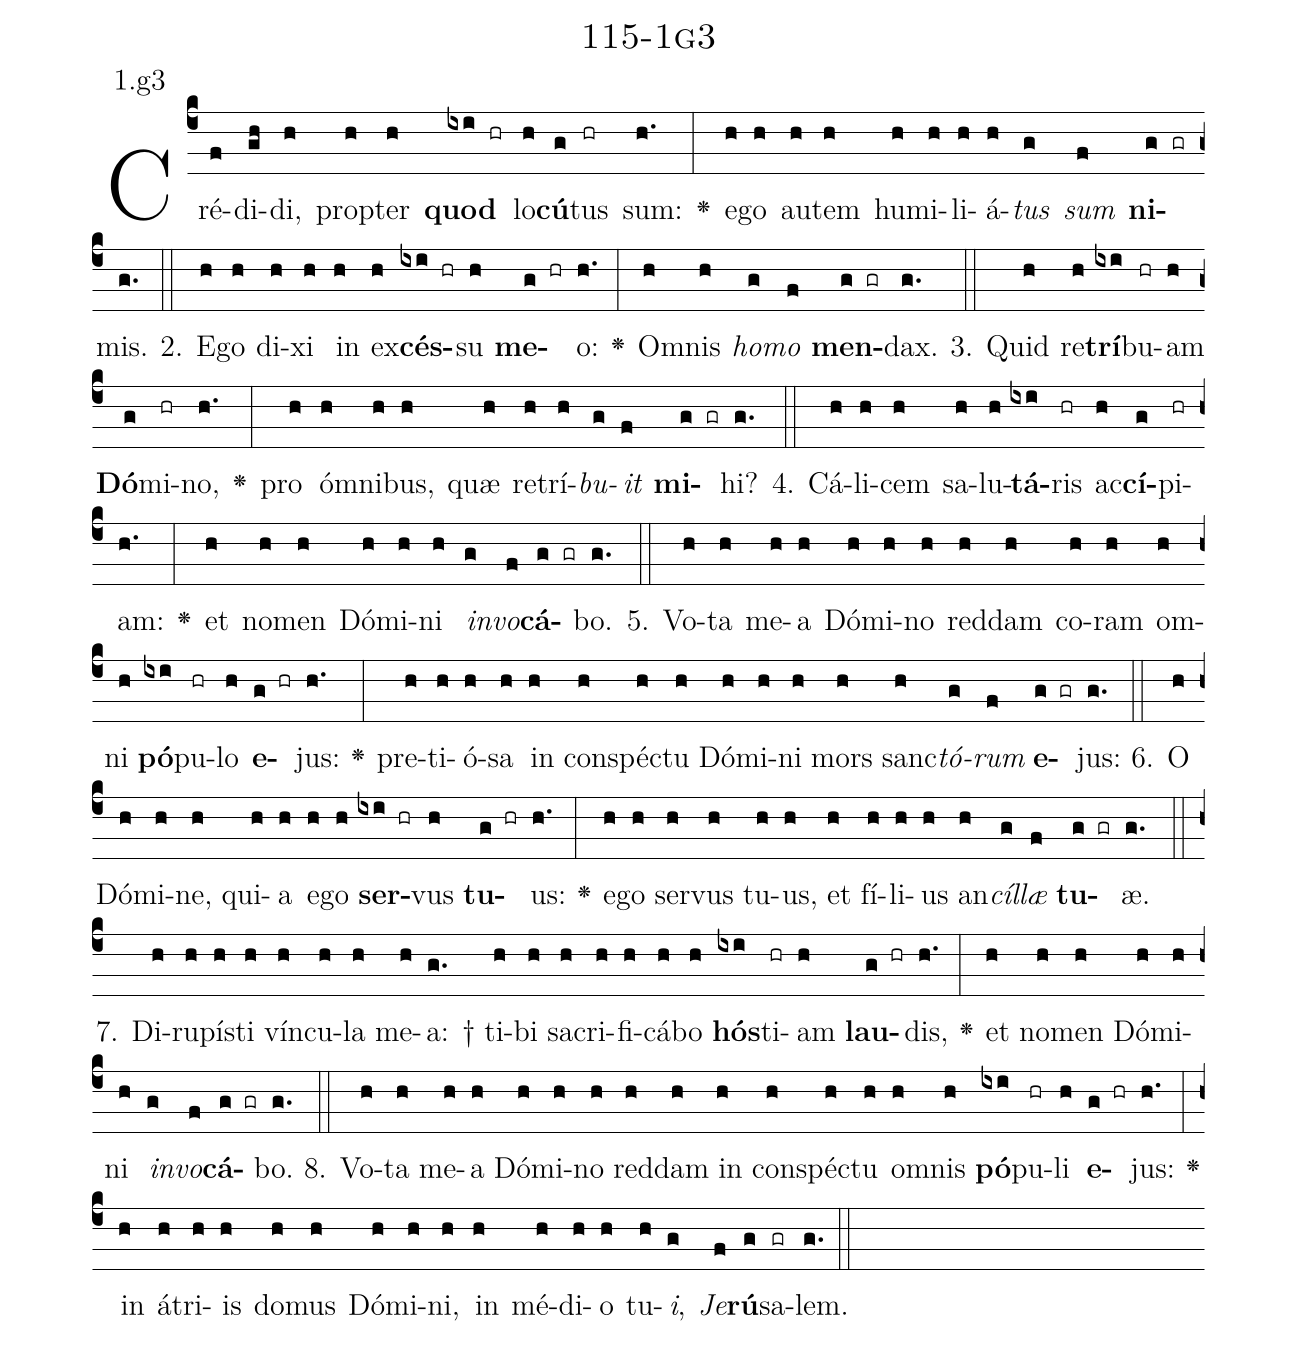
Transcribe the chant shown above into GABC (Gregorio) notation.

name: 115-1g3;
annotation: 1.g3;
%%
(c4)Cré(f)di(gh)di,(h) prop(h)ter(h) <b>quod</b>(ixi hr) lo(h)<b>cú</b>(g)tus(hr) sum:(h.) <v>\greheightstar</v>(:) e(h)go(h) au(h)tem(h) hu(h)mi(h)li(h)á(h)<i>tus</i>(g) <i>sum</i>(f) <b>ni</b>(g gr)mis.(g.) (::)
2. E(h)go(h) di(h)xi(h) in(h) ex(h)<b>cés</b>(ixi hr)su(h) <b>me</b>(g hr)o:(h.) <v>\greheightstar</v>(:) Om(h)nis(h) <i>ho</i>(g)<i>mo</i>(f) <b>men</b>(g gr)dax.(g.) (::)
3. Quid(h) re(h)<b>trí</b>(ixi)bu(hr)am(h) <b>Dó</b>(g)mi(hr)no,(h.) <v>\greheightstar</v>(:) pro(h) óm(h)ni(h)bus,(h) quæ(h) re(h)trí(h)<i>bu</i>(g)<i>it</i>(f) <b>mi</b>(g gr)hi?(g.) (::)
4. Cá(h)li(h)cem(h) sa(h)lu(h)<b>tá</b>(ixi)ris(hr) ac(h)<b>cí</b>(g)pi(hr)am:(h.) <v>\greheightstar</v>(:) et(h) no(h)men(h) Dó(h)mi(h)ni(h) <i>in</i>(g)<i>vo</i>(f)<b>cá</b>(g gr)bo.(g.) (::)
5. Vo(h)ta(h) me(h)a(h) Dó(h)mi(h)no(h) red(h)dam(h) co(h)ram(h) om(h)ni(h) <b>pó</b>(ixi)pu(hr)lo(h) <b>e</b>(g hr)jus:(h.) <v>\greheightstar</v>(:) pre(h)ti(h)ó(h)sa(h) in(h) con(h)spéc(h)tu(h) Dó(h)mi(h)ni(h) mors(h) sanc(h)<i>tó</i>(g)<i>rum</i>(f) <b>e</b>(g gr)jus:(g.) (::)
6. O(h) Dó(h)mi(h)ne,(h) qui(h)a(h) e(h)go(h) <b>ser</b>(ixi hr)vus(h) <b>tu</b>(g hr)us:(h.) <v>\greheightstar</v>(:) e(h)go(h) ser(h)vus(h) tu(h)us,(h) et(h) fí(h)li(h)us(h) an(h)<i>cíl</i>(g)<i>læ</i>(f) <b>tu</b>(g gr)æ.(g.) (::)
7. Di(h)ru(h)pís(h)ti(h) vín(h)cu(h)la(h) me(h)a: †(g.) ti(h)bi(h) sa(h)cri(h)fi(h)cá(h)bo(h) <b>hós</b>(ixi)ti(hr)am(h) <b>lau</b>(g hr)dis,(h.) <v>\greheightstar</v>(:) et(h) no(h)men(h) Dó(h)mi(h)ni(h) <i>in</i>(g)<i>vo</i>(f)<b>cá</b>(g gr)bo.(g.) (::)
8. Vo(h)ta(h) me(h)a(h) Dó(h)mi(h)no(h) red(h)dam(h) in(h) con(h)spéc(h)tu(h) om(h)nis(h) <b>pó</b>(ixi)pu(hr)li(h) <b>e</b>(g hr)jus:(h.) <v>\greheightstar</v>(:) in(h) á(h)tri(h)is(h) do(h)mus(h) Dó(h)mi(h)ni,(h) in(h) mé(h)di(h)o(h) tu(h)<i>i</i>,(g) <i>Je</i>(f)<b>rú</b>(g)sa(gr)lem.(g.) (::)
